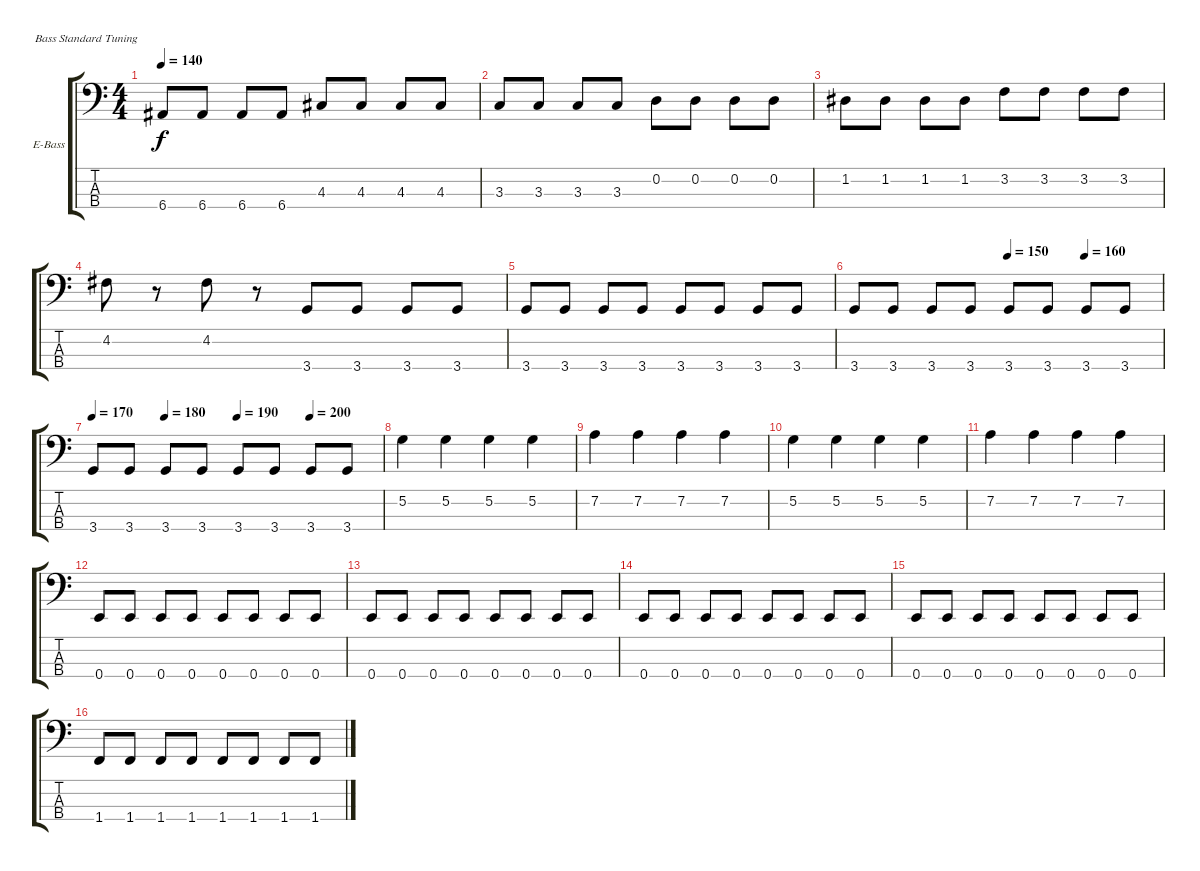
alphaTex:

\bracketExtendMode groupsimilarinstruments
\firstSystemTrackNameOrientation horizontal
\otherSystemsTrackNameOrientation horizontal
\track ("Бас - гитара" "E-Bass") {instrument electricbassfinger}
\staff {score tabs}
\tuning (G2 D2 A1 E1)
\ts (4 4)
\tempo 140
\clef f4
\ks c
6.4.8{dy f} 6.4.8 6.4.8 6.4.8 4.3.8 4.3.8 4.3.8 4.3.8 |
3.3.8 3.3.8 3.3.8 3.3.8 0.2.8 0.2.8 0.2.8 0.2.8 |
1.2.8 1.2.8 1.2.8 1.2.8 3.2.8 3.2.8 3.2.8 3.2.8 |
4.2.8 r.8 4.2.8 r.8 3.4.8 3.4.8 3.4.8 3.4.8 |
3.4.8 3.4.8 3.4.8 3.4.8 3.4.8 3.4.8 3.4.8 3.4.8 |
\tempo (150 0.5)
\tempo (160 0.75)
3.4.8 3.4.8 3.4.8 3.4.8 3.4.8 3.4.8 3.4.8 3.4.8 |
\tempo 170
\tempo (180 0.25)
\tempo (190 0.5)
\tempo (200 0.75)
3.4.8 3.4.8 3.4.8 3.4.8 3.4.8 3.4.8 3.4.8 3.4.8 |
5.2.4 5.2.4 5.2.4 5.2.4 |
7.2.4 7.2.4 7.2.4 7.2.4 |
5.2.4 5.2.4 5.2.4 5.2.4 |
7.2.4 7.2.4 7.2.4 7.2.4 |
0.4.8 0.4.8 0.4.8 0.4.8 0.4.8 0.4.8 0.4.8 0.4.8 |
0.4.8 0.4.8 0.4.8 0.4.8 0.4.8 0.4.8 0.4.8 0.4.8 |
0.4.8 0.4.8 0.4.8 0.4.8 0.4.8 0.4.8 0.4.8 0.4.8 |
0.4.8 0.4.8 0.4.8 0.4.8 0.4.8 0.4.8 0.4.8 0.4.8 |
1.4.8 1.4.8 1.4.8 1.4.8 1.4.8 1.4.8 1.4.8 1.4.8
